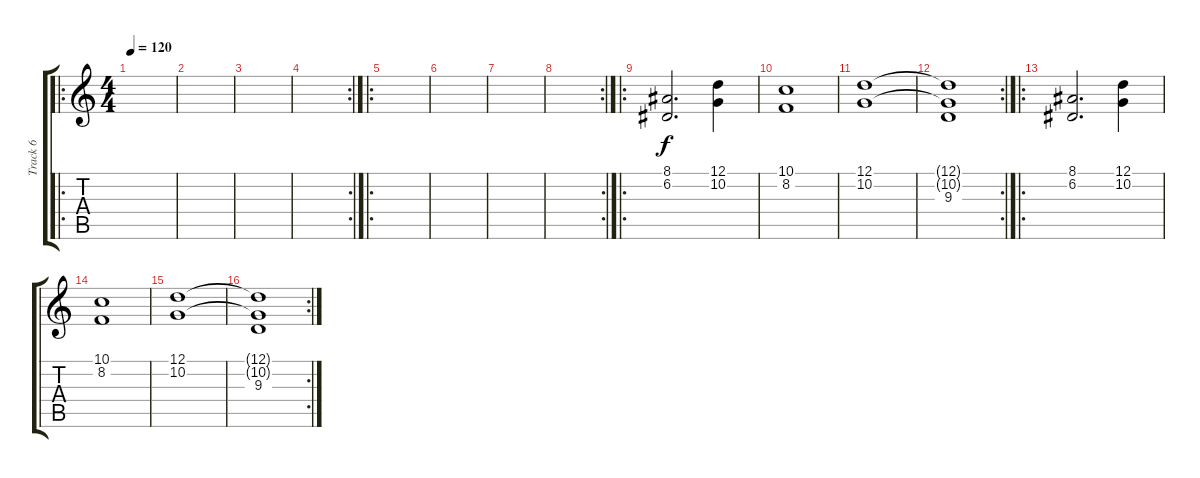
\track ("Track 6" "Track 6") {instrument synthvoice}
\staff {score tabs}
\tuning (D4 A3 F3 C3 G2 D2) {hide}
\ro
\ts (4 4)
\tempo 120
\clef g2
\ks c
|
|
|
\rc 2
|
\ro
|
|
|
\rc 2
|
\ro
(8.1 6.2).2{d} (12.1 10.2).4 |
(10.1 8.2).1 |
(12.1 10.2).1 |
\rc 2
(12.1{t} 10.2{t} 9.3).1 |
\ro
(8.1 6.2).2{d} (12.1 10.2).4 |
(10.1 8.2).1 |
(12.1 10.2).1 |
\rc 2
(12.1{t} 10.2{t} 9.3).1
